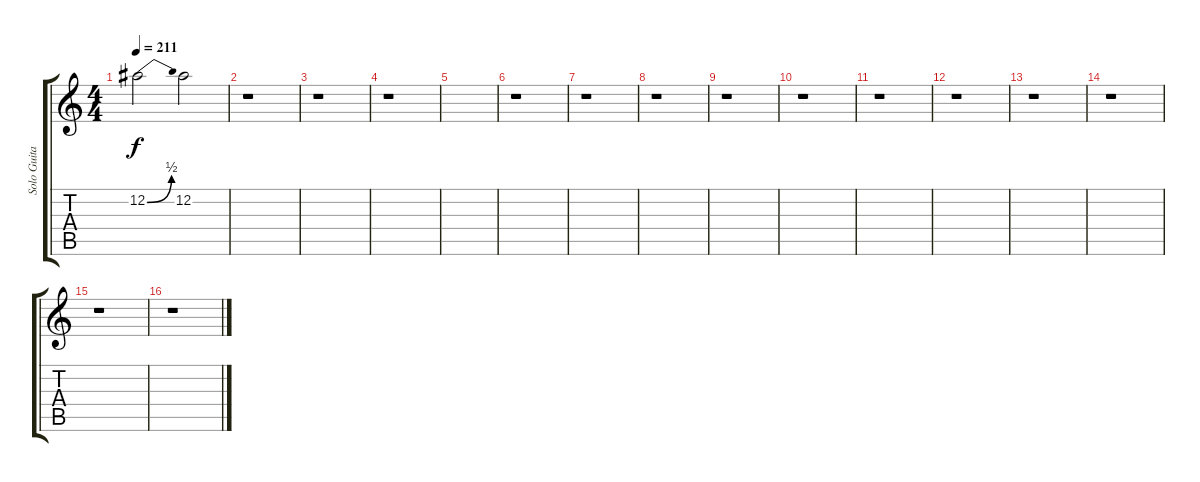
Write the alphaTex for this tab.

\track ("Solo Guitar 2" "Solo Guita") {instrument distortionguitar}
\staff {score tabs}
\tuning (Eb4 Bb3 Gb3 Db3 Ab2 Eb2) {hide}
\ts (4 4)
\tempo 211
\clef g2
\ks c
12.2{be (bend 0 0 60 2)}.2{dy f} 12.2.2 |
r.1 |
r.1 |
r.1 |
|
r.1 |
r.1 |
r.1 |
r.1 |
r.1 |
r.1 |
r.1 |
r.1 |
r.1 |
r.1 |
r.1
